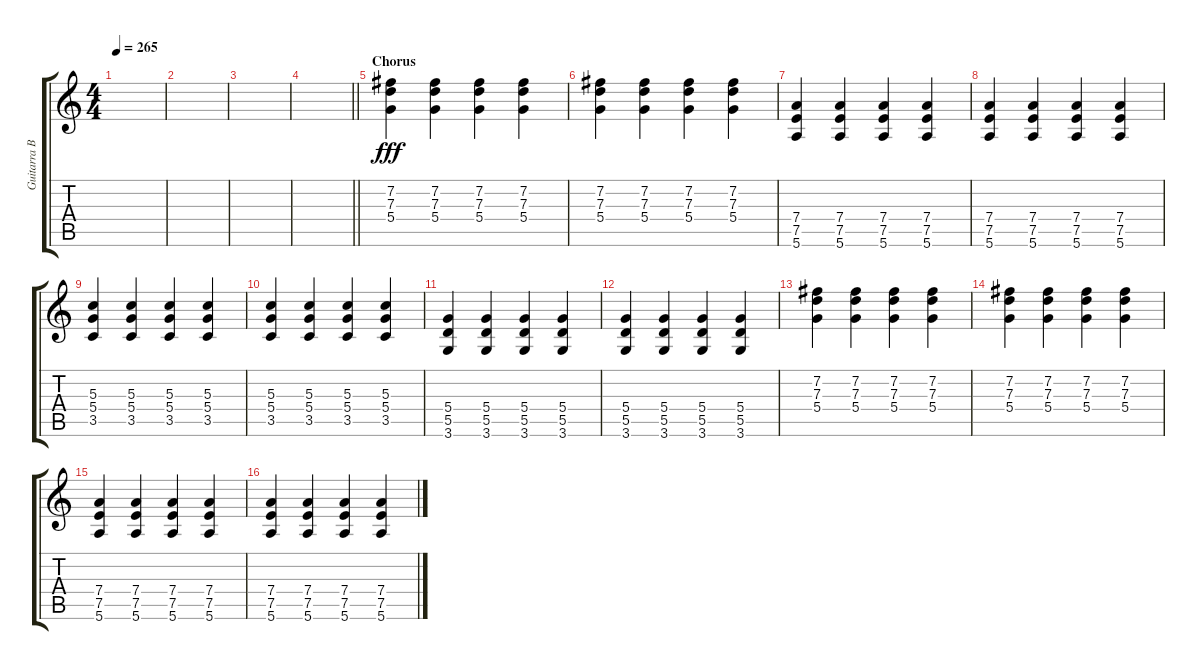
\track ("Guitarra Bulliciosa" "Guitarra B") {instrument distortionguitar}
\staff {score tabs}
\tuning (E4 B3 G3 D3 A2 E2) {hide}
\ts (4 4)
\tempo 265
\clef g2
\ks c
|
|
|
\barLineRight lightlight
|
\section ("" "Chorus")
(7.2 7.3 5.4).4{dy fff} (7.2 7.3 5.4).4 (7.2 7.3 5.4).4 (7.2 7.3 5.4).4 |
(7.2 7.3 5.4).4 (7.2 7.3 5.4).4 (7.2 7.3 5.4).4 (7.2 7.3 5.4).4 |
(7.4 7.5 5.6).4 (7.4 7.5 5.6).4 (7.4 7.5 5.6).4 (7.4 7.5 5.6).4 |
(7.4 7.5 5.6).4 (7.4 7.5 5.6).4 (7.4 7.5 5.6).4 (7.4 7.5 5.6).4 |
(5.3 5.4 3.5).4 (5.3 5.4 3.5).4 (5.3 5.4 3.5).4 (5.3 5.4 3.5).4 |
(5.3 5.4 3.5).4 (5.3 5.4 3.5).4 (5.3 5.4 3.5).4 (5.3 5.4 3.5).4 |
(5.4 5.5 3.6).4 (5.4 5.5 3.6).4 (5.4 5.5 3.6).4 (5.4 5.5 3.6).4 |
(5.4 5.5 3.6).4 (5.4 5.5 3.6).4 (5.4 5.5 3.6).4 (5.4 5.5 3.6).4 |
(7.2 7.3 5.4).4 (7.2 7.3 5.4).4 (7.2 7.3 5.4).4 (7.2 7.3 5.4).4 |
(7.2 7.3 5.4).4 (7.2 7.3 5.4).4 (7.2 7.3 5.4).4 (7.2 7.3 5.4).4 |
(7.4 7.5 5.6).4 (7.4 7.5 5.6).4 (7.4 7.5 5.6).4 (7.4 7.5 5.6).4 |
(7.4 7.5 5.6).4 (7.4 7.5 5.6).4 (7.4 7.5 5.6).4 (7.4 7.5 5.6).4
